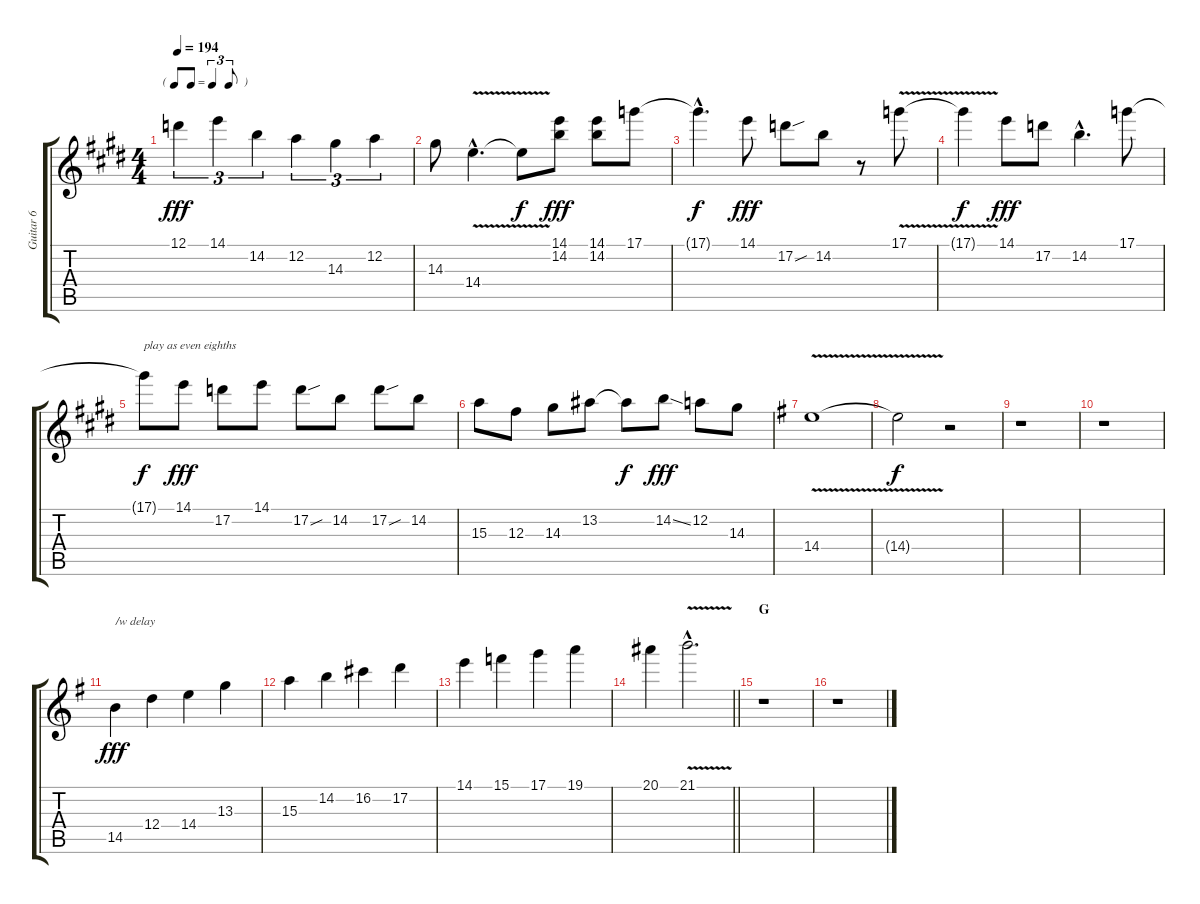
\track ("Guitar 6" "Guitar 6") {instrument overdrivenguitar}
\staff {score tabs}
\tuning (D4 A3 Gb3 D3 A2 D2) {hide}
\ts (4 4)
\tf triplet8th
\tempo 194
\clef g2
\ks e
12.1.4{tu (3 2) dy fff} 14.1.4{tu (3 2)} 14.2.4{tu (3 2)} 12.2.4{tu (3 2)} 14.3.4{tu (3 2)} 12.2.4{tu (3 2)} |
14.3.8 14.4{v hac}.4{d} 14.4{t}.8{dy f} (14.1 14.2).8{dy fff} (14.1 14.2).8 17.1.8 |
17.1{hac t}.4{d dy f} 14.1.8{dy fff} 17.2{sou}.8 14.2.8 r.8 17.1{v}.8 |
17.1{t}.4{dy f} 14.1.8{dy fff} 17.2.8 14.2{hac}.4{d} 17.1.8 |
17.1{t}.8{txt "play as even eighths" dy f} 14.1.8{dy fff} 17.2.8 14.1.8 17.2{sou}.8 14.2.8 17.2{sou}.8 14.2.8 |
15.3.8 12.3.8 14.3.8 13.2.8 13.2{t}.8{dy f} 14.2{ss}.8{dy fff} 12.2.8 14.3.8 |
\ks g
14.4{v}.1 |
14.4{t}.2{dy f} r.2 |
r.1 |
r.1 |
14.5.4{txt "/w delay" dy fff} 12.4.4 14.4.4 13.3.4 |
15.3.4 14.2.4 16.2.4 17.2.4 |
14.1.4 15.1.4 17.1.4 19.1.4 |
\barLineRight lightlight
20.1.4 21.1{v hac}.2{d} |
\section ("" "G")
r.1 |
r.1
